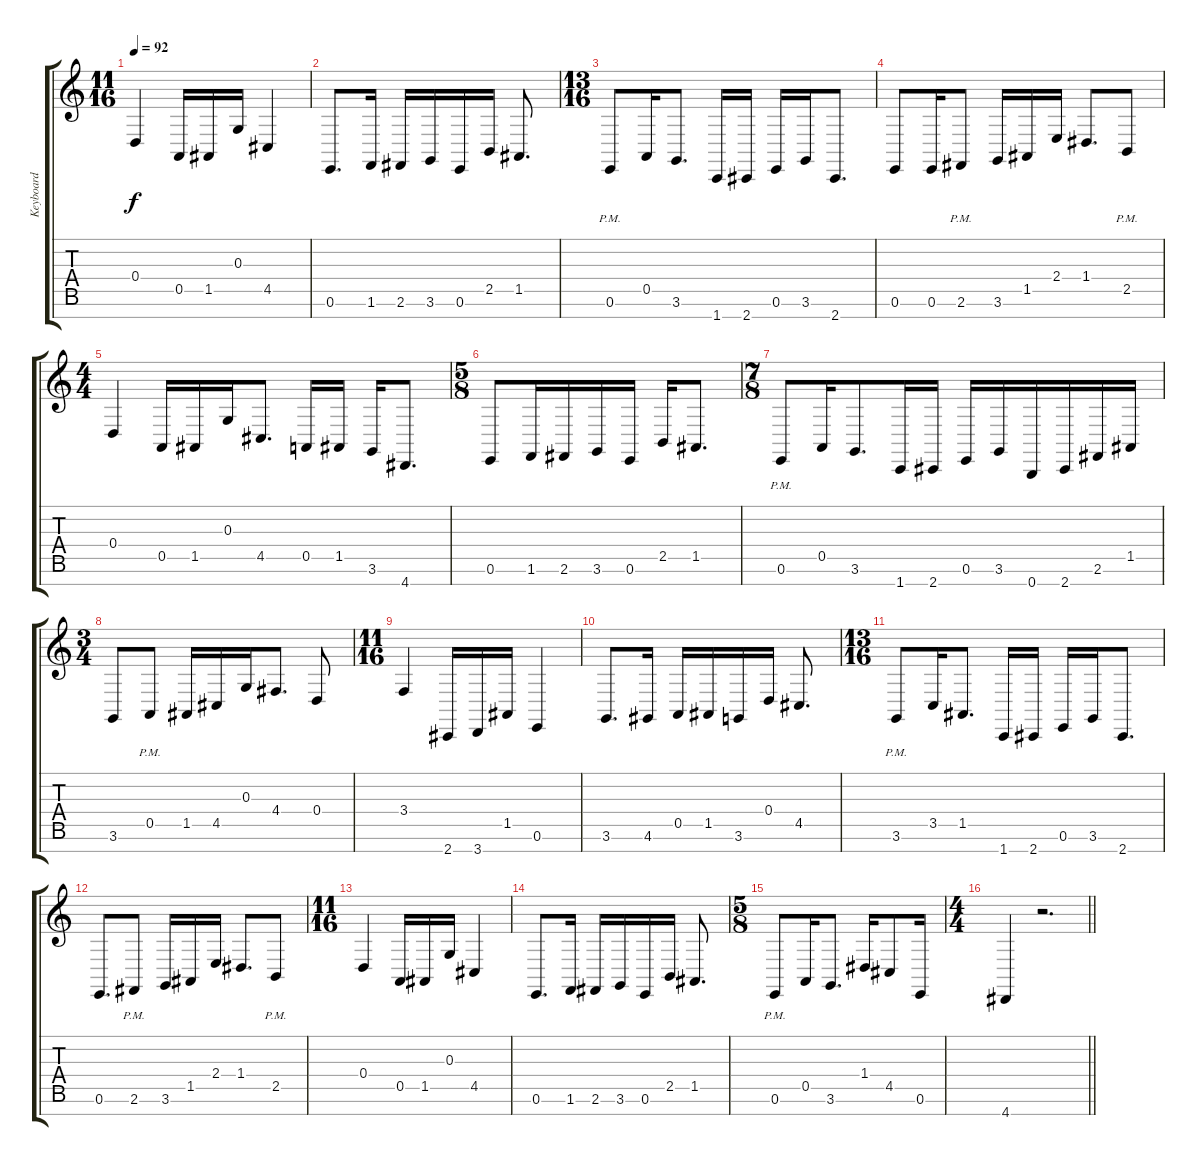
\track ("Keyboard" "Keyboard") {instrument pad1newage}
\staff {score tabs}
\tuning (E4 B3 G3 D3 A2 E2 B1) {hide}
\ts (11 16)
\tempo 92
\clef g2
\ks c
0.4.4{dy f} 0.5.16 1.5.16 0.3.16 4.5.4 |
0.6.8{d} 1.6.16 2.6.16 3.6.16 0.6.16 2.5.16 1.5.8{d} |
\ts (13 16)
0.6{pm}.8 0.5.16 3.6.8{d} 1.7.16 2.7.16 0.6.16 3.6.16 2.7.8{d} |
0.6.8 0.6.16 2.6{pm}.8 3.6.16 1.5.16 2.4.16 1.4.8{d} 2.5{pm}.8 |
\ts (4 4)
0.4.4 0.5.16 1.5.16 0.3.16 4.5.8{d} 0.5.16 1.5.16 3.6.16 4.7.8{d} |
\ts (5 8)
0.6.8 1.6.16 2.6.16 3.6.16 0.6.16 2.5.16 1.5.8{d} |
\ts (7 8)
0.6{pm}.8 0.5.16 3.6.8{d} 1.7.16 2.7.16 0.6.16 3.6.16 0.7.16 2.7.16 2.6.16 1.5.16 |
\ts (3 4)
3.6.8 0.5{pm}.8 1.5.16 4.5.16 0.3.16 4.4.8{d} 0.4.8 |
\ts (11 16)
3.4.4 2.7.16 3.7.16 1.5.16 0.6.4 |
3.6.8{d} 4.6.16 0.5.16 1.5.16 3.6.16 0.4.16 4.5.8{d} |
\ts (13 16)
3.6{pm}.8 3.5.16 1.5.8{d} 1.7.16 2.7.16 0.6.16 3.6.16 2.7.8{d} |
0.6.8{d} 2.6{pm}.8 3.6.16 1.5.16 2.4.16 1.4.8{d} 2.5{pm}.8 |
\ts (11 16)
0.4.4 0.5.16 1.5.16 0.3.16 4.5.4 |
0.6.8{d} 1.6.16 2.6.16 3.6.16 0.6.16 2.5.16 1.5.8{d} |
\ts (5 8)
0.6{pm}.8 0.5.16 3.6.8{d} 1.4.16 4.5.8 0.6.16 |
\ts (4 4)
\barLineRight lightlight
4.7.4 r.2{d}
